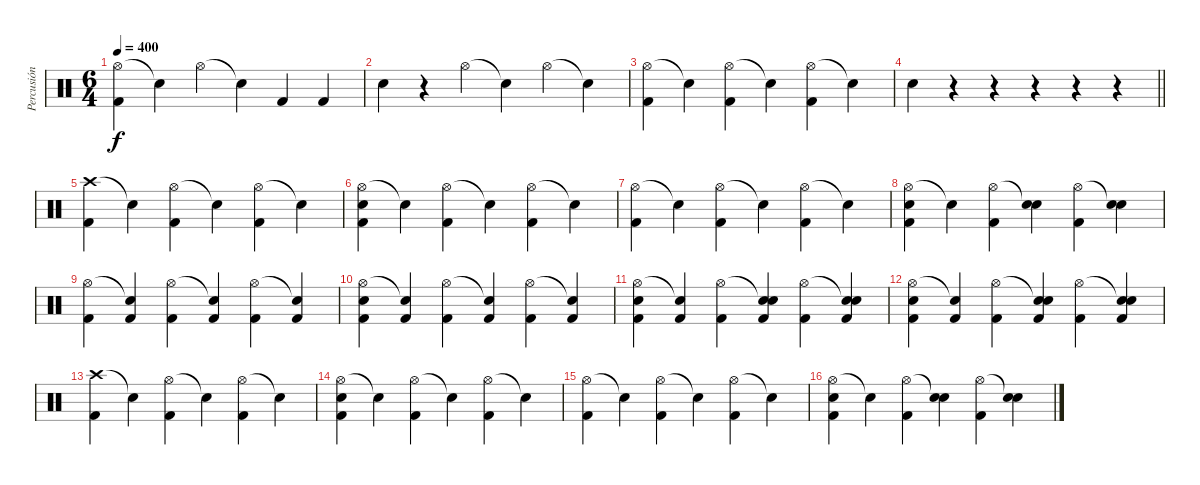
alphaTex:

\track ("Percusión" "Percusión") {instrument percussion}
\staff {score}
\articulation defaults
\ts (6 4)
\tempo 400
\clef neutral
\ks c
("Hi-Hat (open)" "Kick (hit) 2").4{dy f} "Snare (hit)"{t}.4 "Hi-Hat (open)".4 "Snare (hit)"{t}.4 "Kick (hit) 2".4 "Kick (hit) 2".4 |
"Snare (hit) 2".4 r.4 "Hi-Hat (open)".4 "Snare (hit)"{t}.4 "Hi-Hat (open)".4 "Snare (hit)"{t}.4 |
("Hi-Hat (open)" "Kick (hit) 2").4 "Snare (hit)"{t}.4 ("Hi-Hat (open)" "Kick (hit) 2").4 "Snare (hit)"{t}.4 ("Hi-Hat (open)" "Kick (hit) 2").4 "Snare (hit)"{t}.4 |
\barLineRight lightlight "Snare (hit) 2".4
r.4 r.4 r.4 r.4 r.4 |
("Crash high (hit)" "Kick (hit) 2").4 "Snare (hit)"{t}.4 ("Hi-Hat (open)" "Kick (hit) 2").4 "Snare (hit)"{t}.4 ("Hi-Hat (open)" "Kick (hit) 2").4 "Snare (hit)"{t}.4 |
("Hi-Hat (open)" "Kick (hit) 2" "Snare (hit) 2").4 "Snare (hit)"{t}.4 ("Hi-Hat (open)" "Kick (hit) 2").4 "Snare (hit)"{t}.4 ("Hi-Hat (open)" "Kick (hit) 2").4 "Snare (hit)"{t}.4 |
("Hi-Hat (open)" "Kick (hit) 2").4 "Snare (hit)"{t}.4 ("Hi-Hat (open)" "Kick (hit) 2").4 "Snare (hit)"{t}.4 ("Hi-Hat (open)" "Kick (hit) 2").4 "Snare (hit)"{t}.4 |
("Hi-Hat (open)" "Kick (hit) 2" "Snare (hit) 2").4 "Snare (hit)"{t}.4 ("Hi-Hat (open)" "Kick (hit) 2").4 ("Snare (hit)"{t} "Snare (hit) 2").4 ("Hi-Hat (open)" "Kick (hit) 2").4 ("Snare (hit)"{t} "Snare (hit) 2").4 |
("Hi-Hat (open)" "Kick (hit) 2").4 ("Snare (hit)"{t} "Kick (hit) 2").4 ("Hi-Hat (open)" "Kick (hit) 2").4 ("Snare (hit)"{t} "Kick (hit) 2").4 ("Hi-Hat (open)" "Kick (hit) 2").4 ("Snare (hit)"{t} "Kick (hit) 2").4 |
("Hi-Hat (open)" "Kick (hit) 2" "Snare (hit) 2").4 ("Snare (hit)"{t} "Kick (hit) 2").4 ("Hi-Hat (open)" "Kick (hit) 2").4 ("Snare (hit)"{t} "Kick (hit) 2").4 ("Hi-Hat (open)" "Kick (hit) 2").4 ("Snare (hit)"{t} "Kick (hit) 2").4 |
("Hi-Hat (open)" "Snare (hit) 2" "Kick (hit) 2").4 ("Snare (hit)"{t} "Kick (hit) 2").4 ("Hi-Hat (open)" "Kick (hit) 2").4 ("Snare (hit)"{t} "Snare (hit) 2" "Kick (hit) 2").4 ("Hi-Hat (open)" "Kick (hit) 2").4 ("Snare (hit)"{t} "Snare (hit) 2" "Kick (hit) 2").4 |
("Hi-Hat (open)" "Kick (hit) 2" "Snare (hit) 2").4 ("Snare (hit)"{t} "Kick (hit) 2").4 ("Hi-Hat (open)" "Kick (hit) 2").4 ("Snare (hit)"{t} "Snare (hit) 2" "Kick (hit) 2").4 ("Hi-Hat (open)" "Kick (hit) 2").4 ("Snare (hit)"{t} "Kick (hit) 2" "Snare (hit) 2").4 |
("Crash high (hit)" "Kick (hit) 2").4 "Snare (hit)"{t}.4 ("Hi-Hat (open)" "Kick (hit) 2").4 "Snare (hit)"{t}.4 ("Hi-Hat (open)" "Kick (hit) 2").4 "Snare (hit)"{t}.4 |
("Hi-Hat (open)" "Kick (hit) 2" "Snare (hit) 2").4 "Snare (hit)"{t}.4 ("Hi-Hat (open)" "Kick (hit) 2").4 "Snare (hit)"{t}.4 ("Hi-Hat (open)" "Kick (hit) 2").4 "Snare (hit)"{t}.4 |
("Hi-Hat (open)" "Kick (hit) 2").4 "Snare (hit)"{t}.4 ("Hi-Hat (open)" "Kick (hit) 2").4 "Snare (hit)"{t}.4 ("Hi-Hat (open)" "Kick (hit) 2").4 "Snare (hit)"{t}.4 |
("Hi-Hat (open)" "Kick (hit) 2" "Snare (hit) 2").4 "Snare (hit)"{t}.4 ("Hi-Hat (open)" "Kick (hit) 2").4 ("Snare (hit)"{t} "Snare (hit) 2").4 ("Hi-Hat (open)" "Kick (hit) 2").4 ("Snare (hit)"{t} "Snare (hit) 2").4
